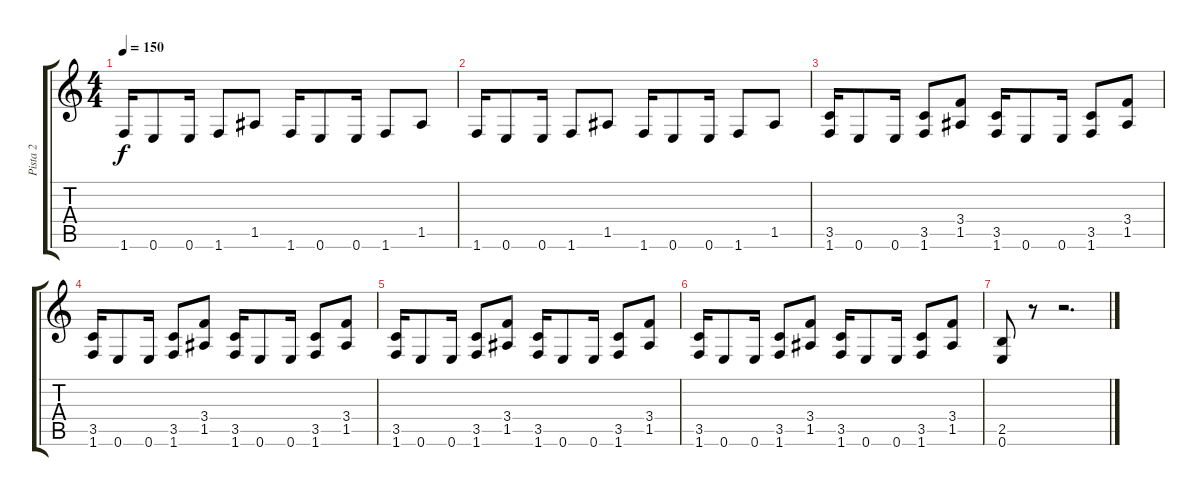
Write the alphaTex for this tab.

\track ("Pista 2" "Pista 2") {instrument distortionguitar}
\staff {score tabs}
\tuning (E4 B3 G3 D3 A2 E2) {hide}
\ts (4 4)
\tempo 150
\clef g2
\ks c
1.6.16{dy f} 0.6.8 0.6.16 1.6.8 1.5.8 1.6.16 0.6.8 0.6.16 1.6.8 1.5.8 |
1.6.16 0.6.8 0.6.16 1.6.8 1.5.8 1.6.16 0.6.8 0.6.16 1.6.8 1.5.8 |
(3.5 1.6).16 0.6.8 0.6.16 (3.5 1.6).8 (3.4 1.5).8 (3.5 1.6).16 0.6.8 0.6.16 (3.5 1.6).8 (3.4 1.5).8 |
(3.5 1.6).16 0.6.8 0.6.16 (3.5 1.6).8 (3.4 1.5).8 (3.5 1.6).16 0.6.8 0.6.16 (3.5 1.6).8 (3.4 1.5).8 |
(3.5 1.6).16 0.6.8 0.6.16 (3.5 1.6).8 (3.4 1.5).8 (3.5 1.6).16 0.6.8 0.6.16 (3.5 1.6).8 (3.4 1.5).8 |
(3.5 1.6).16 0.6.8 0.6.16 (3.5 1.6).8 (3.4 1.5).8 (3.5 1.6).16 0.6.8 0.6.16 (3.5 1.6).8 (3.4 1.5).8 |
(2.5 0.6).8 r.8 r.2{d}
